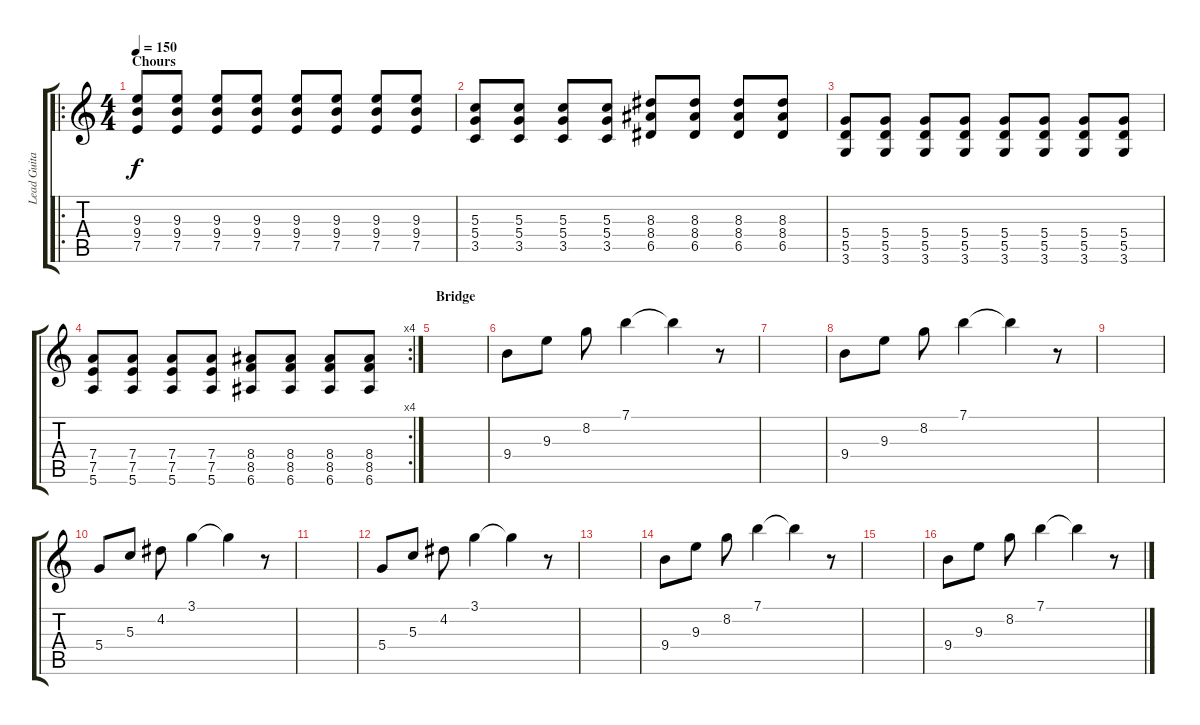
\track ("Lead Guitar - Marc" "Lead Guita") {instrument distortionguitar}
\staff {score tabs}
\tuning (E4 B3 G3 D3 A2 E2) {hide}
\ro
\ts (4 4)
\section ("" "Chours")
\tempo 150
\clef g2
\ks c
(9.3 9.4 7.5).8{dy f} (9.3 9.4 7.5).8 (9.3 9.4 7.5).8 (9.3 9.4 7.5).8 (9.3 9.4 7.5).8 (9.3 9.4 7.5).8 (9.3 9.4 7.5).8 (9.3 9.4 7.5).8 |
(5.3 5.4 3.5).8 (5.3 5.4 3.5).8 (5.3 5.4 3.5).8 (5.3 5.4 3.5).8 (8.3 8.4 6.5).8 (8.3 8.4 6.5).8 (8.3 8.4 6.5).8 (8.3 8.4 6.5).8 |
(5.4 5.5 3.6).8 (5.4 5.5 3.6).8 (5.4 5.5 3.6).8 (5.4 5.5 3.6).8 (5.4 5.5 3.6).8 (5.4 5.5 3.6).8 (5.4 5.5 3.6).8 (5.4 5.5 3.6).8 |
\rc 4
(7.4 7.5 5.6).8 (7.4 7.5 5.6).8 (7.4 7.5 5.6).8 (7.4 7.5 5.6).8 (8.4 8.5 6.6).8 (8.4 8.5 6.6).8 (8.4 8.5 6.6).8 (8.4 8.5 6.6).8 |
\section ("" "Bridge")
|
9.4.8 9.3.8 8.2.8 7.1.4 7.1{t}.4 r.8 |
|
9.4.8 9.3.8 8.2.8 7.1.4 7.1{t}.4 r.8 |
|
5.4.8 5.3.8 4.2.8 3.1.4 3.1{t}.4 r.8 |
|
5.4.8 5.3.8 4.2.8 3.1.4 3.1{t}.4 r.8 |
|
9.4.8 9.3.8 8.2.8 7.1.4 7.1{t}.4 r.8 |
|
9.4.8 9.3.8 8.2.8 7.1.4 7.1{t}.4 r.8
